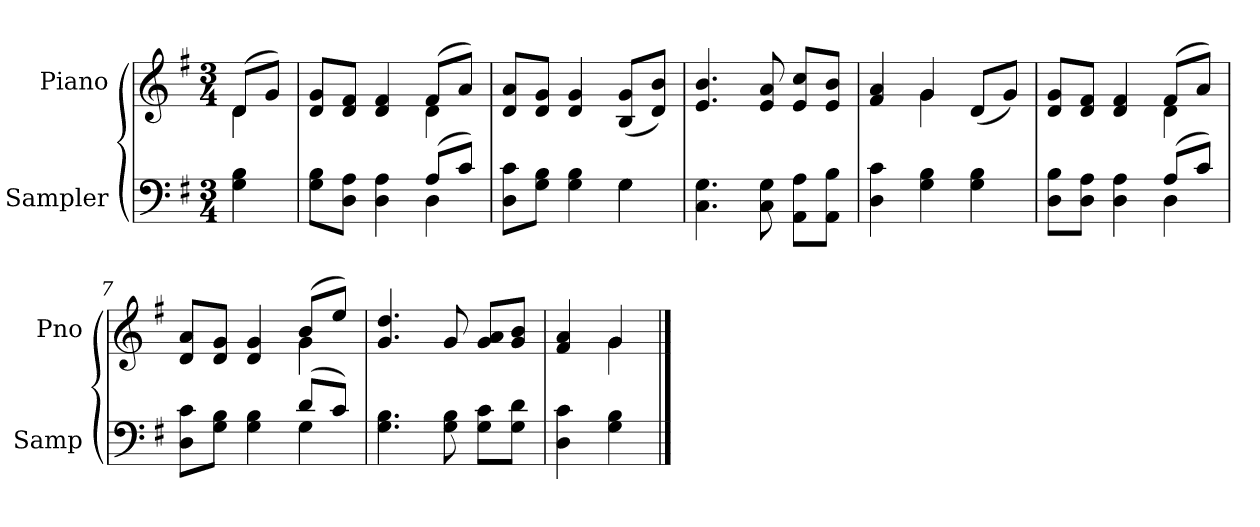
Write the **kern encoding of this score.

**kern	**kern
*part2	*part1
*staff2	*staff1
*I"Sampler	*I"Piano
*I'Samp	*I'Pno
*clefF4	*clefG2
*k[f#]	*k[f#]
*G:	*G:
*M3/4	*M3/4
=1	=1
*	*^
4G\ 4B\	(8d/L	4d
.	8g/J)	.
=2	=2	=2
*^	*	*
8G\ 8B\L	2ryy	8d/ 8g/L	2ryy
8D\ 8A\J	.	8d/ 8f#/J	.
4D\ 4A\	.	4d/ 4f#/	.
(8A/L	4D	(8f#/L	4d
8c/J)	.	8a/J)	.
*	*	*v	*v
=3	=3	=3
8D\ 8c\L	2ryy	8d/ 8a/L
8G\ 8B\J	.	8d/ 8g/J
4G\ 4B\	.	4d/ 4g/
4G\	4G	(8B/ 8g/L
.	.	8d/ 8b/J)
*v	*v	*
=4	=4
4.C\ 4.G\	4.e/ 4.b/
8C\ 8G\	8e/ 8a/
8AA\ 8A\L	8e/ 8cc/L
8AA\ 8B\J	8e/ 8b/J
=5	=5
*	*^
4D\ 4c\	4f#/ 4a/	4ryy
4G\ 4B\	4g/	4g
4G\ 4B\	(8d/L	4ryy
.	8g/J)	.
=6	=6	=6
*^	*	*
8D\ 8B\L	2ryy	8d/ 8g/L	2ryy
8D\ 8A\J	.	8d/ 8f#/J	.
4D\ 4A\	.	4d/ 4f#/	.
(8A/L	4D	(8f#/L	4d
8c/J)	.	8a/J)	.
=7	=7	=7	=7
8D\ 8c\L	2ryy	8d/ 8a/L	2ryy
8G\ 8B\J	.	8d/ 8g/J	.
4G\ 4B\	.	4d/ 4g/	.
(8d/L	4G	(8b/L	4g
8c/J)	.	8ee/J)	.
*v	*v	*	*
*	*v	*v
=8	=8
4.G\ 4.B\	4.g/ 4.dd/
8G\ 8B\	8g/
8G\ 8c\L	8g/ 8a/L
8G\ 8d\J	8g/ 8b/J
=9	=9
*	*^
4D\ 4c\	4f#/ 4a/	4ryy
4G\ 4B\	4g/	4g
*	*v	*v
==	==
*-	*-
